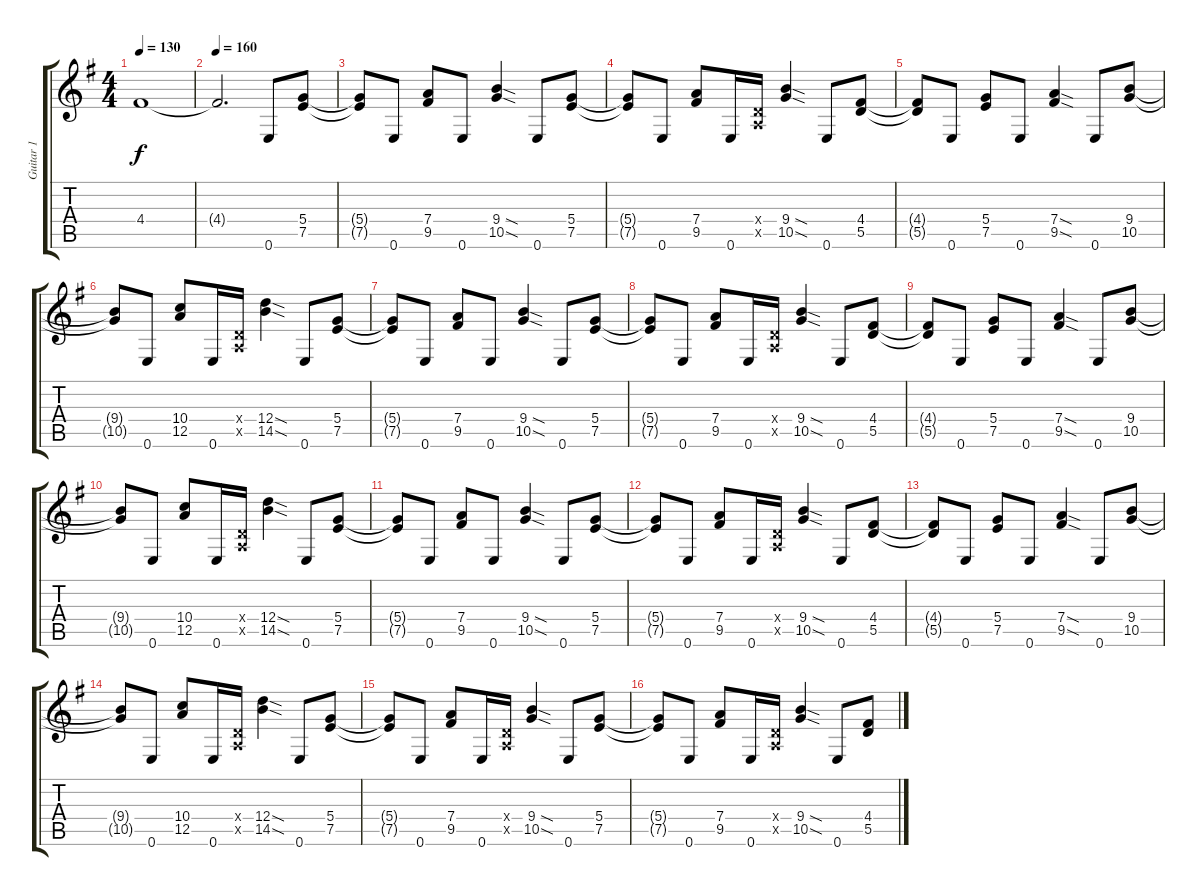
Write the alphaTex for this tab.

\track ("Guitar 1" "Guitar 1") {instrument distortionguitar}
\staff {score tabs}
\tuning (E4 B3 G3 D3 A2 E2) {hide}
\ts (4 4)
\tempo 130
\clef g2
\ks g
4.4{t}.1{dy f} |
\tempo 160
4.4{t}.2{d} 0.6.8 (5.4 7.5).8 |
(5.4{t} 7.5{t}).8 0.6.8 (7.4 9.5).8 0.6.8 (9.4{sod} 10.5{sod}).4 0.6.8 (5.4 7.5).8 |
(5.4{t} 7.5{t}).8 0.6.8 (7.4 9.5).8 0.6.16 (0.4{x} 0.5{x}).16 (9.4{sod} 10.5{sod}).4 0.6.8 (4.4 5.5).8 |
(4.4{t} 5.5{t}).8 0.6.8 (5.4 7.5).8 0.6.8 (7.4{sod} 9.5{sod}).4 0.6.8 (9.4 10.5).8 |
(9.4{t} 10.5{t}).8 0.6.8 (10.4 12.5).8 0.6.16 (0.4{x} 0.5{x}).16 (12.4{sod} 14.5{sod}).4 0.6.8 (5.4 7.5).8 |
(5.4{t} 7.5{t}).8 0.6.8 (7.4 9.5).8 0.6.8 (9.4{sod} 10.5{sod}).4 0.6.8 (5.4 7.5).8 |
(5.4{t} 7.5{t}).8 0.6.8 (7.4 9.5).8 0.6.16 (0.4{x} 0.5{x}).16 (9.4{sod} 10.5{sod}).4 0.6.8 (4.4 5.5).8 |
(4.4{t} 5.5{t}).8 0.6.8 (5.4 7.5).8 0.6.8 (7.4{sod} 9.5{sod}).4 0.6.8 (9.4 10.5).8 |
(9.4{t} 10.5{t}).8 0.6.8 (10.4 12.5).8 0.6.16 (0.4{x} 0.5{x}).16 (12.4{sod} 14.5{sod}).4 0.6.8 (5.4 7.5).8 |
(5.4{t} 7.5{t}).8 0.6.8 (7.4 9.5).8 0.6.8 (9.4{sod} 10.5{sod}).4 0.6.8 (5.4 7.5).8 |
(5.4{t} 7.5{t}).8 0.6.8 (7.4 9.5).8 0.6.16 (0.4{x} 0.5{x}).16 (9.4{sod} 10.5{sod}).4 0.6.8 (4.4 5.5).8 |
(4.4{t} 5.5{t}).8 0.6.8 (5.4 7.5).8 0.6.8 (7.4{sod} 9.5{sod}).4 0.6.8 (9.4 10.5).8 |
(9.4{t} 10.5{t}).8 0.6.8 (10.4 12.5).8 0.6.16 (0.4{x} 0.5{x}).16 (12.4{sod} 14.5{sod}).4 0.6.8 (5.4 7.5).8 |
(5.4{t} 7.5{t}).8 0.6.8 (7.4 9.5).8 0.6.16 (0.4{x} 0.5{x}).16 (9.4{sod} 10.5{sod}).4 0.6.8 (5.4 7.5).8 |
(5.4{t} 7.5{t}).8 0.6.8 (7.4 9.5).8 0.6.16 (0.4{x} 0.5{x}).16 (9.4{sod} 10.5{sod}).4 0.6.8 (4.4 5.5).8
